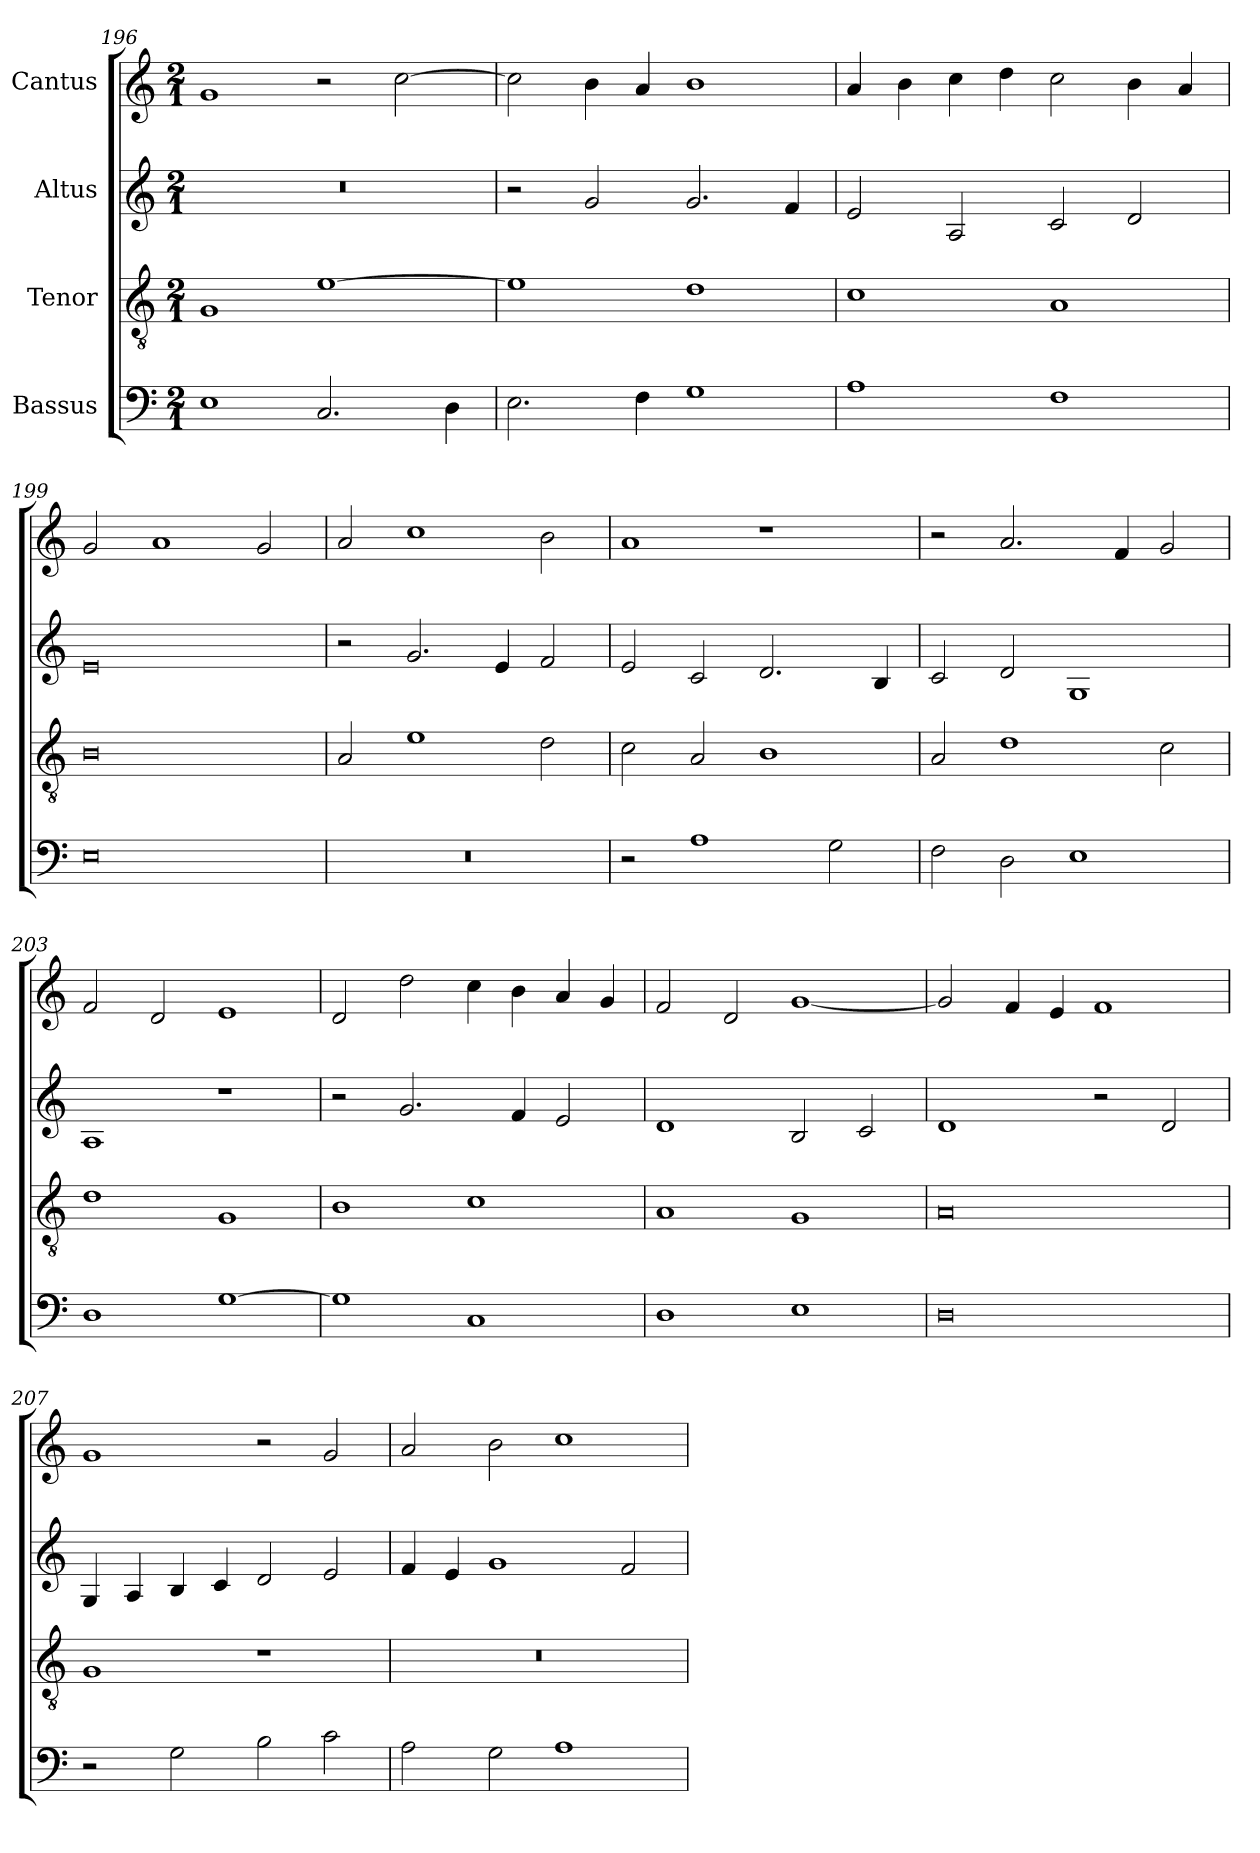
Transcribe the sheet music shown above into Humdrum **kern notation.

**kern	**kern	**kern	**kern
*part4	*part3	*part2	*part1
*staff4	*staff3	*staff2	*staff1
*I"Bassus	*I"Tenor	*I"Altus	*I"Cantus
*clefF4	*clefGv2	*clefG2	*clefG2
*	*ITrd7c12	*	*
*k[]	*k[]	*k[]	*k[]
*C:	*C:	*C:	*C:
*M2/1	*M2/1	*M2/1	*M2/1
=196	=196	=196	=196
!	!	!LO:N:vis=1	!
1Ei	1GGi	0r	1gi
2.Ci/	[>1Ei	.	2r
.	.	.	[>2cci\
4Di\	.	.	.
=197	=197	=197	=197
2.Ei\	1Ei]	2r	2cci\]
.	.	2gi/	4bi\
4Fi\	.	.	4ai/
1Gi	1Di	2.gi/	1bi
.	.	4fi/	.
=198	=198	=198	=198
1Ai	1Ci	2ei/	4ai/
.	.	.	4bi\
.	.	2Ai/	4cci\
.	.	.	4ddi\
1Fi	1AAi	2ci/	2cci\
.	.	2di/	4bi\
.	.	.	4ai/
=199	=199	=199	=199
0Ei	0BBi	0ei	2gi/
.	.	.	1ai
.	.	.	2gi/
=200	=200	=200	=200
!LO:N:vis=1	!	!	!
0r	2AAi/	2r	2ai/
.	1Ei	2.gi/	1cci
.	.	4ei/	.
.	2Di\	2fi/	2bi\
!!LO:LB:g=z
=201	=201	=201	=201
2r	2Ci\	2ei/	1ai
1Ai	2AAi/	2ci/	.
.	1BBi	2.di/	1r
2Gi\	.	.	.
.	.	4Bi/	.
=202	=202	=202	=202
2Fi\	2AAi/	2ci/	2r
2Di\	1Di	2di/	2.ai/
1Ei	.	1Gi	.
.	.	.	4fi/
.	2Ci\	.	2gi/
=203	=203	=203	=203
1Di	1Di	1Ai	2fi/
.	.	.	2di/
[>1Gi	1GGi	1r	1ei
=204	=204	=204	=204
1Gi]	1BBi	2r	2di/
.	.	2.gi/	2ddi\
1Ci	1Ci	.	4cci\
.	.	4fi/	4bi\
.	.	2ei/	4ai/
.	.	.	4gi/
=205	=205	=205	=205
1Di	1AAi	1di	2fi/
.	.	.	2di/
1Ei	1GGi	2Bi/	[<1gi
.	.	2ci/	.
!!LO:PB:g=z
=206	=206	=206	=206
0Di	0AAi	1di	2gi/]
.	.	.	4fi/
.	.	.	4ei/
.	.	2r	1fi
.	.	2di/	.
=207	=207	=207	=207
2r	1GGi	4Gi/	1gi
.	.	4Ai/	.
2Gi\	.	4Bi/	.
.	.	4ci/	.
2Bi\	1r	2di/	2r
2ci\	.	2ei/	2gi/
=208	=208	=208	=208
!	!LO:N:vis=1	!	!
2Ai\	0r	4fi/	2ai/
.	.	4ei/	.
2Gi\	.	1gi	2bi\
1Ai	.	.	1cci
.	.	2fi/	.
=	=	=	=
*-	*-	*-	*-
